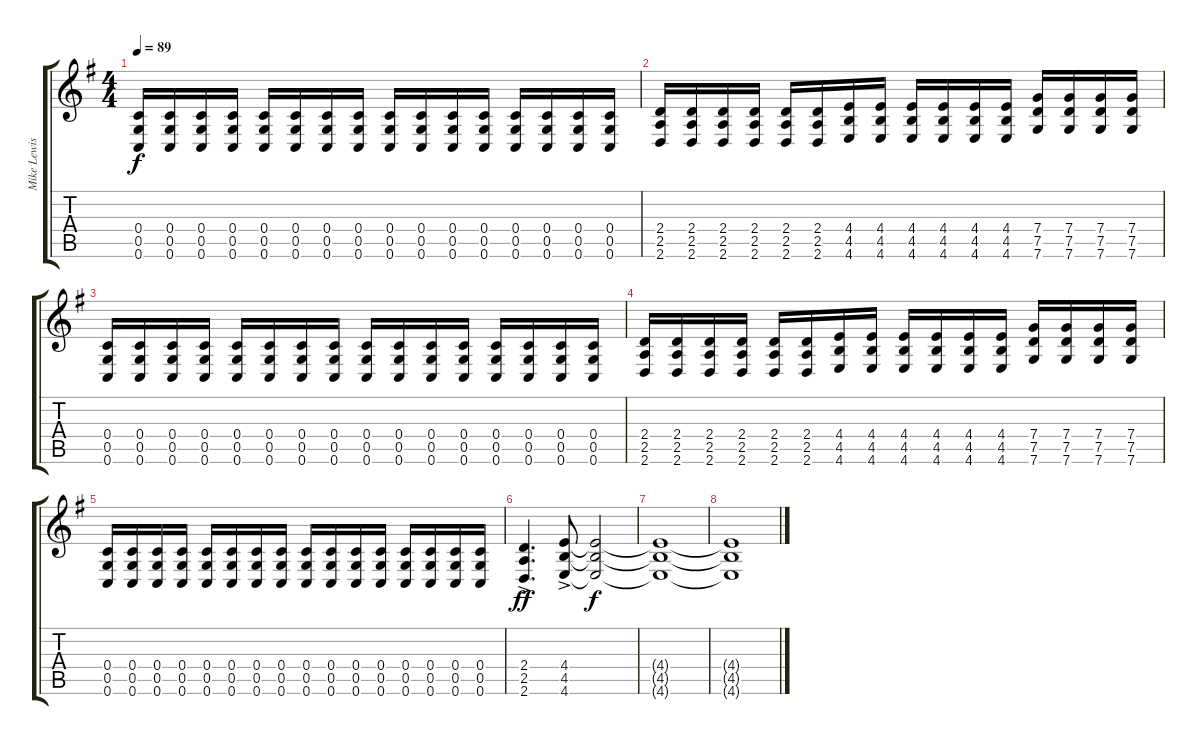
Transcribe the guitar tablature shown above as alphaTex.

\track ("Mike Lewis (Rhythm)" "Mike Lewis") {instrument acousticguitarsteel}
\staff {score tabs}
\tuning (D4 A3 F3 C3 G2 C2) {hide}
\ts (4 4)
\tempo 89
\clef g2
\ks g
(0.4 0.5 0.6).16{dy f} (0.4 0.5 0.6).16 (0.4 0.5 0.6).16 (0.4 0.5 0.6).16 (0.4 0.5 0.6).16 (0.4 0.5 0.6).16 (0.4 0.5 0.6).16 (0.4 0.5 0.6).16 (0.4 0.5 0.6).16 (0.4 0.5 0.6).16 (0.4 0.5 0.6).16 (0.4 0.5 0.6).16 (0.4 0.5 0.6).16 (0.4 0.5 0.6).16 (0.4 0.5 0.6).16 (0.4 0.5 0.6).16 |
(2.4 2.5 2.6).16 (2.4 2.5 2.6).16 (2.4 2.5 2.6).16 (2.4 2.5 2.6).16 (2.4 2.5 2.6).16 (2.4 2.5 2.6).16 (4.4 4.5 4.6).16 (4.4 4.5 4.6).16 (4.4 4.5 4.6).16 (4.4 4.5 4.6).16 (4.4 4.5 4.6).16 (4.4 4.5 4.6).16 (7.4 7.5 7.6).16 (7.4 7.5 7.6).16 (7.4 7.5 7.6).16 (7.4 7.5 7.6).16 |
(0.4 0.5 0.6).16 (0.4 0.5 0.6).16 (0.4 0.5 0.6).16 (0.4 0.5 0.6).16 (0.4 0.5 0.6).16 (0.4 0.5 0.6).16 (0.4 0.5 0.6).16 (0.4 0.5 0.6).16 (0.4 0.5 0.6).16 (0.4 0.5 0.6).16 (0.4 0.5 0.6).16 (0.4 0.5 0.6).16 (0.4 0.5 0.6).16 (0.4 0.5 0.6).16 (0.4 0.5 0.6).16 (0.4 0.5 0.6).16 |
(2.4 2.5 2.6).16 (2.4 2.5 2.6).16 (2.4 2.5 2.6).16 (2.4 2.5 2.6).16 (2.4 2.5 2.6).16 (2.4 2.5 2.6).16 (4.4 4.5 4.6).16 (4.4 4.5 4.6).16 (4.4 4.5 4.6).16 (4.4 4.5 4.6).16 (4.4 4.5 4.6).16 (4.4 4.5 4.6).16 (7.4 7.5 7.6).16 (7.4 7.5 7.6).16 (7.4 7.5 7.6).16 (7.4 7.5 7.6).16 |
(0.4 0.5 0.6).16 (0.4 0.5 0.6).16 (0.4 0.5 0.6).16 (0.4 0.5 0.6).16 (0.4 0.5 0.6).16 (0.4 0.5 0.6).16 (0.4 0.5 0.6).16 (0.4 0.5 0.6).16 (0.4 0.5 0.6).16 (0.4 0.5 0.6).16 (0.4 0.5 0.6).16 (0.4 0.5 0.6).16 (0.4 0.5 0.6).16 (0.4 0.5 0.6).16 (0.4 0.5 0.6).16 (0.4 0.5 0.6).16 |
(2.4{ac} 2.5{ac} 2.6{ac}).4{d dy ff} (4.4{ac} 4.5{ac} 4.6{ac}).8 (4.4{t} 4.5{t} 4.6{t}).2{dy f} |
(4.4{t} 4.5{t} 4.6{t}).1 |
(4.4{t} 4.5{t} 4.6{t}).1
